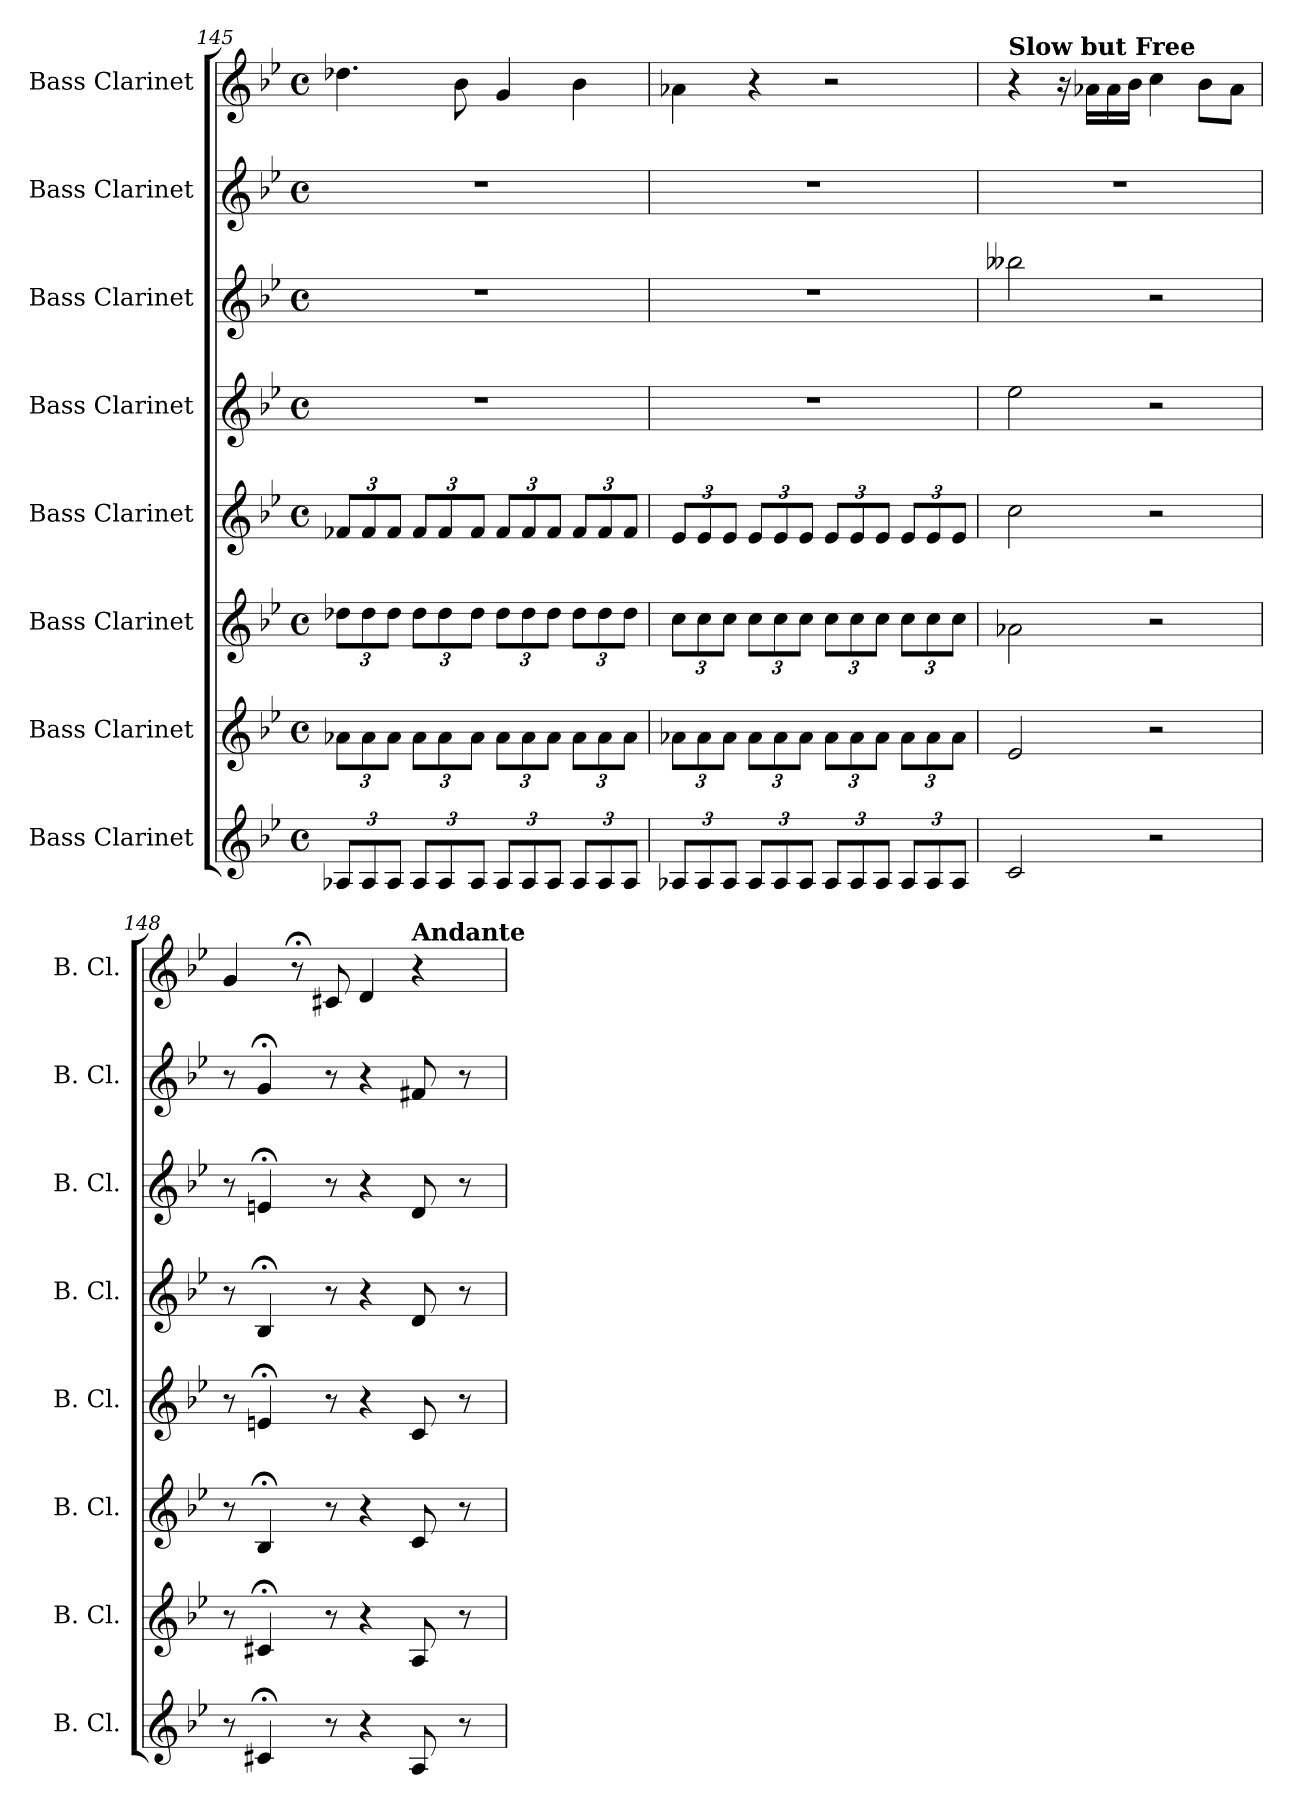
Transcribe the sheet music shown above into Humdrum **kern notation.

**kern	**kern	**kern	**kern	**kern	**kern	**kern	**kern
*part8	*part7	*part6	*part5	*part4	*part3	*part2	*part1
*staff8	*staff7	*staff6	*staff5	*staff4	*staff3	*staff2	*staff1
*I"Bass Clarinet	*I"Bass Clarinet	*I"Bass Clarinet	*I"Bass Clarinet	*I"Bass Clarinet	*I"Bass Clarinet	*I"Bass Clarinet	*I"Bass Clarinet
*I'B. Cl.	*I'B. Cl.	*I'B. Cl.	*I'B. Cl.	*I'B. Cl.	*I'B. Cl.	*I'B. Cl.	*I'B. Cl.
*clefG2	*clefG2	*clefG2	*clefG2	*clefG2	*clefG2	*clefG2	*clefG2
*ITrd8c14	*ITrd8c14	*ITrd8c14	*ITrd8c14	*ITrd8c14	*ITrd8c14	*ITrd8c14	*ITrd8c14
*k[b-e-]	*k[b-e-]	*k[b-e-]	*k[b-e-]	*k[b-e-]	*k[b-e-]	*k[b-e-]	*k[b-e-]
*M4/4	*M4/4	*M4/4	*M4/4	*M4/4	*M4/4	*M4/4	*M4/4
*met(c)	*met(c)	*met(c)	*met(c)	*met(c)	*met(c)	*met(c)	*met(c)
*Xbrackettup	*Xbrackettup	*Xbrackettup	*Xbrackettup	*	*	*	*
=145	=145	=145	=145	=145	=145	=145	=145
12AA-X/L	12A-X\L	12d-X\L	12F-X/L	1r	1r	1r	4.d-X\
12AA-/	12A-\	12d-\	12F-/	.	.	.	.
12AA-/J	12A-\J	12d-\J	12F-/J	.	.	.	.
12AA-/L	12A-\L	12d-\L	12F-/L	.	.	.	.
12AA-/	12A-\	12d-\	12F-/	.	.	.	.
.	.	.	.	.	.	.	8B-\
12AA-/J	12A-\J	12d-\J	12F-/J	.	.	.	.
12AA-/L	12A-\L	12d-\L	12F-/L	.	.	.	4G/
12AA-/	12A-\	12d-\	12F-/	.	.	.	.
12AA-/J	12A-\J	12d-\J	12F-/J	.	.	.	.
12AA-/L	12A-\L	12d-\L	12F-/L	.	.	.	4B-\
12AA-/	12A-\	12d-\	12F-/	.	.	.	.
12AA-/J	12A-\J	12d-\J	12F-/J	.	.	.	.
!!LO:PB:g=z
=146	=146	=146	=146	=146	=146	=146	=146
12AA-X/L	12A-X\L	12c\L	12E-/L	1r	1r	1r	4A-X\
12AA-/	12A-\	12c\	12E-/	.	.	.	.
12AA-/J	12A-\J	12c\J	12E-/J	.	.	.	.
12AA-/L	12A-\L	12c\L	12E-/L	.	.	.	4r
12AA-/	12A-\	12c\	12E-/	.	.	.	.
12AA-/J	12A-\J	12c\J	12E-/J	.	.	.	.
12AA-/L	12A-\L	12c\L	12E-/L	.	.	.	2r
12AA-/	12A-\	12c\	12E-/	.	.	.	.
12AA-/J	12A-\J	12c\J	12E-/J	.	.	.	.
12AA-/L	12A-\L	12c\L	12E-/L	.	.	.	.
12AA-/	12A-\	12c\	12E-/	.	.	.	.
12AA-/J	12A-\J	12c\J	12E-/J	.	.	.	.
=147	=147	=147	=147	=147	=147	=147	=147
!	!	!	!	!	!	!	!LO:TX:B:t=Slow but Free
2C/	2E-/	2A-X\	2c\	2e-\	2b--X\	1r	4r
.	.	.	.	.	.	.	16r
.	.	.	.	.	.	.	16A-X\LL
.	.	.	.	.	.	.	16A-\
.	.	.	.	.	.	.	16B-\JJ
2r	2r	2r	2r	2r	2r	.	4c\
.	.	.	.	.	.	.	8B-\L
.	.	.	.	.	.	.	8A-\J
=148	=148	=148	=148	=148	=148	=148	=148
8r	8r	8r	8r	8r	8r	8r	4G/
4C#X;</	4C#X;</	4BB-;</	4En;</	4BB-;</	4En;</	4G;</	.
.	.	.	.	.	.	.	8r;<
8r	8r	8r	8r	8r	8r	8r	8C#X/
4r	4r	4r	4r	4r	4r	4r	4D/
!	!	!	!	!	!	!	!LO:TX:a:B:t=Andante
8AA/	8AA/	8C/	8C/	8D/	8D/	8F#X/	4r
8r	8r	8r	8r	8r	8r	8r	.
=	=	=	=	=	=	=	=
*-	*-	*-	*-	*-	*-	*-	*-
